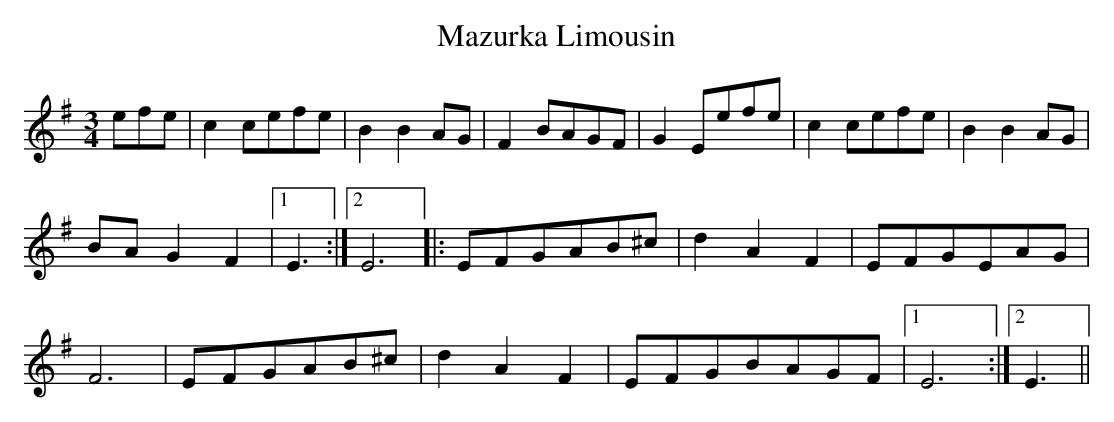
X:1
T:Mazurka Limousin
M:3/4
L:1/8
K:Em
efe | c2cefe | B2B2AG | F2BAGF | G2Eefe | c2cefe | B2B2AG |
BAG2F2 |1E3 :|2 E6 |: EFGAB^c | d2A2F2 | EFGEAG |
F6 | EFGAB^c | d2A2F2 | EFGBAGF |1 E6 :|2 E3 ||
